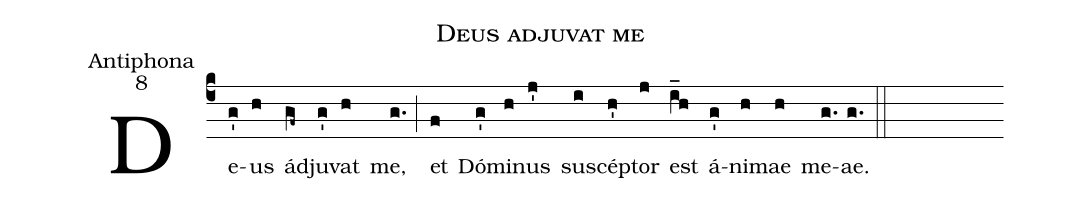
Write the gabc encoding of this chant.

name:Deus adjuvat me;
office-part:Antiphona;
mode:8;
%%
(c4) De(g')us(h) ád(gf~)ju(g')vat(h) me,(g.) (;) et(f) Dó(g')mi(h)nus(j') su(i)scép(h')tor(j) est(i_h) á(g')ni(h)mae(h) me(g.)ae.(g.) (::)
